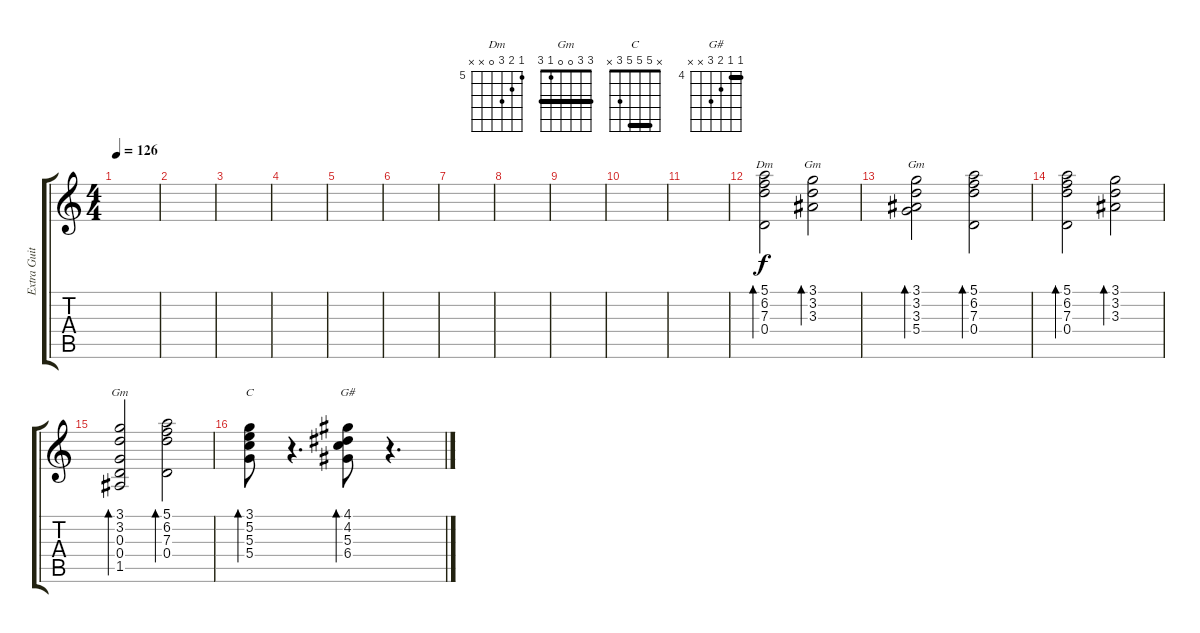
\track ("Extra Guitar" "Extra Guit") {instrument electricguitarclean}
\staff {score tabs}
\tuning (E4 B3 G3 D3 A2 E2) {hide}
\chord ("Dm" 5 6 7 0 x x) {firstfret 5}
\chord ("Gm" 3 3 3 x x x) {barre 3}
\chord ("Gm" 3 3 3 5 x x) {barre 3}
\chord ("Gm" 3 3 0 0 1 3) {barre 3}
\chord ("C" x 5 5 5 3 x) {barre 5}
\chord ("G#" 4 4 5 6 x x) {firstfret 4 barre 4}
\ts (4 4)
\tempo 126
\clef g2
\ks c
|
|
|
|
|
|
|
|
|
|
|
(5.1 6.2 7.3 0.4).2{bd 120 ch "Dm" dy f instrument electricguitarclean} (3.1 3.2 3.3).2{bd 120 ch "Gm"} |
(3.1 3.2 3.3 5.4).2{bd 120 ch "Gm"} (5.1 6.2 7.3 0.4).2{bd 120} |
(5.1 6.2 7.3 0.4).2{bd 120} (3.1 3.2 3.3).2{bd 120} |
(3.1 3.2 0.3 0.4 1.5).2{bd 120 ch "Gm"} (5.1 6.2 7.3 0.4).2{bd 120} |
(3.1 5.2 5.3 5.4).8{bd 120 ch "C"} r.4{d} (4.1 4.2 5.3 6.4).8{bd 120 ch "G#"} r.4{d}
